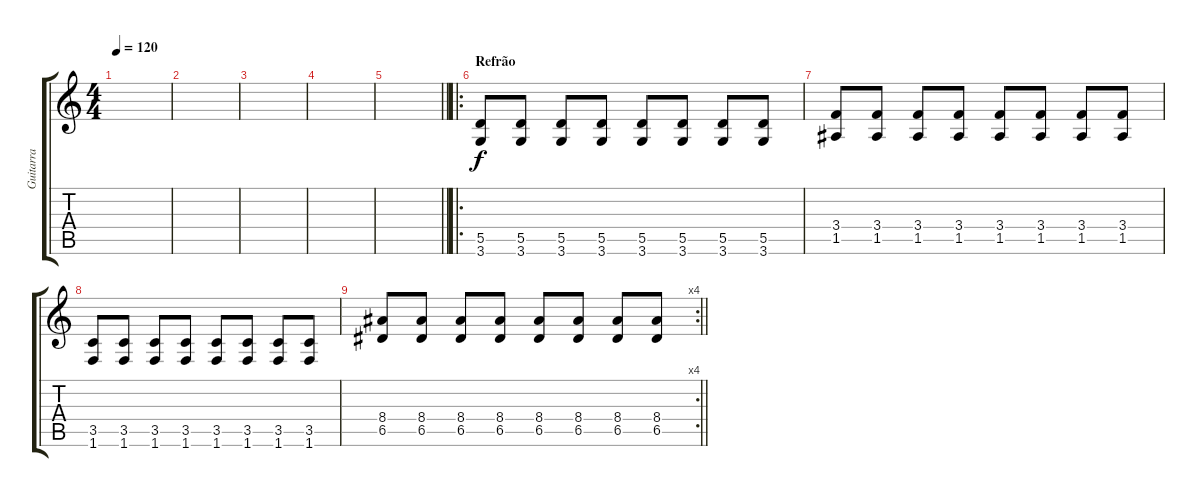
\track ("Guitarra" "Guitarra") {instrument distortionguitar}
\staff {score tabs}
\tuning (E4 B3 G3 D3 A2 E2) {hide}
\ts (4 4)
\tempo 120
\clef g2
\ks c
|
|
|
|
\barLineRight lightlight
|
\ro
\section ("" "Refrão")
(5.5 3.6).8 (5.5 3.6).8 (5.5 3.6).8 (5.5 3.6).8 (5.5 3.6).8 (5.5 3.6).8 (5.5 3.6).8 (5.5 3.6).8 |
(3.4 1.5).8 (3.4 1.5).8 (3.4 1.5).8 (3.4 1.5).8 (3.4 1.5).8 (3.4 1.5).8 (3.4 1.5).8 (3.4 1.5).8 |
(3.5 1.6).8 (3.5 1.6).8 (3.5 1.6).8 (3.5 1.6).8 (3.5 1.6).8 (3.5 1.6).8 (3.5 1.6).8 (3.5 1.6).8 |
\rc 4
\barLineRight lightlight
(8.4 6.5).8 (8.4 6.5).8 (8.4 6.5).8 (8.4 6.5).8 (8.4 6.5).8 (8.4 6.5).8 (8.4 6.5).8 (8.4 6.5).8
